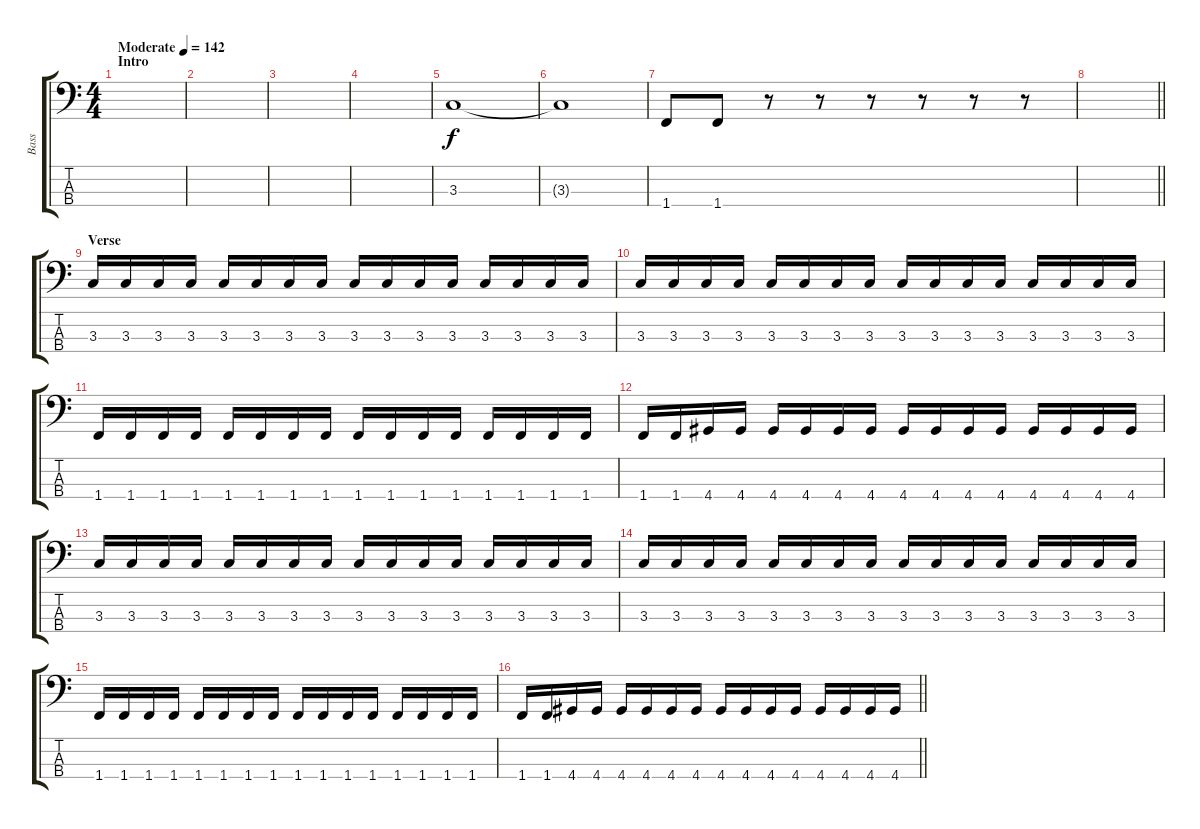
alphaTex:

\track ("Bass" "Bass") {instrument electricbassfinger}
\staff {score tabs}
\tuning (G2 D2 A1 E1) {hide}
\ts (4 4)
\section ("" "Intro")
\tempo (142 "Moderate")
\clef f4
\ks c
|
|
|
|
3.3.1 |
3.3{t}.1 |
1.4.8 1.4.8 r.8 r.8 r.8 r.8 r.8 r.8 |
\barLineRight lightlight
|
\section ("" "Verse")
3.3.16 3.3.16 3.3.16 3.3.16 3.3.16 3.3.16 3.3.16 3.3.16 3.3.16 3.3.16 3.3.16 3.3.16 3.3.16 3.3.16 3.3.16 3.3.16 |
3.3.16 3.3.16 3.3.16 3.3.16 3.3.16 3.3.16 3.3.16 3.3.16 3.3.16 3.3.16 3.3.16 3.3.16 3.3.16 3.3.16 3.3.16 3.3.16 |
1.4.16 1.4.16 1.4.16 1.4.16 1.4.16 1.4.16 1.4.16 1.4.16 1.4.16 1.4.16 1.4.16 1.4.16 1.4.16 1.4.16 1.4.16 1.4.16 |
1.4.16 1.4.16 4.4.16 4.4.16 4.4.16 4.4.16 4.4.16 4.4.16 4.4.16 4.4.16 4.4.16 4.4.16 4.4.16 4.4.16 4.4.16 4.4.16 |
3.3.16 3.3.16 3.3.16 3.3.16 3.3.16 3.3.16 3.3.16 3.3.16 3.3.16 3.3.16 3.3.16 3.3.16 3.3.16 3.3.16 3.3.16 3.3.16 |
3.3.16 3.3.16 3.3.16 3.3.16 3.3.16 3.3.16 3.3.16 3.3.16 3.3.16 3.3.16 3.3.16 3.3.16 3.3.16 3.3.16 3.3.16 3.3.16 |
1.4.16 1.4.16 1.4.16 1.4.16 1.4.16 1.4.16 1.4.16 1.4.16 1.4.16 1.4.16 1.4.16 1.4.16 1.4.16 1.4.16 1.4.16 1.4.16 |
\barLineRight lightlight
1.4.16 1.4.16 4.4.16 4.4.16 4.4.16 4.4.16 4.4.16 4.4.16 4.4.16 4.4.16 4.4.16 4.4.16 4.4.16 4.4.16 4.4.16 4.4.16
